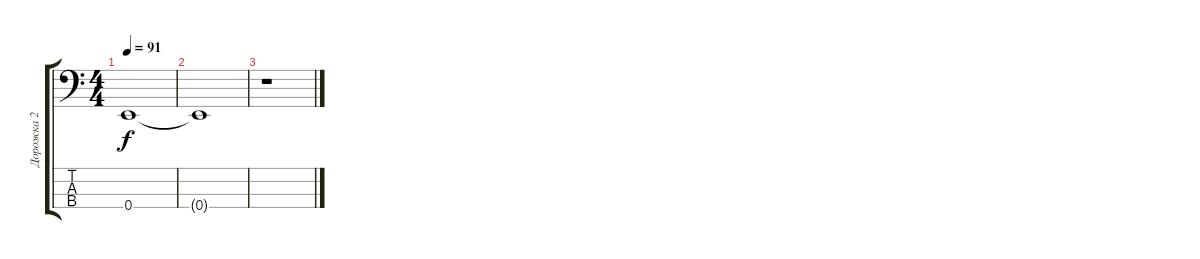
\track ("Дорожка 2" "Дорожка 2") {instrument electricbassfinger}
\staff {score tabs}
\tuning (G2 D2 A1 E1) {hide}
\ts (4 4)
\tempo 91
\clef f4
\ks c
0.4.1{dy f} |
0.4{t}.1 |
r.1
